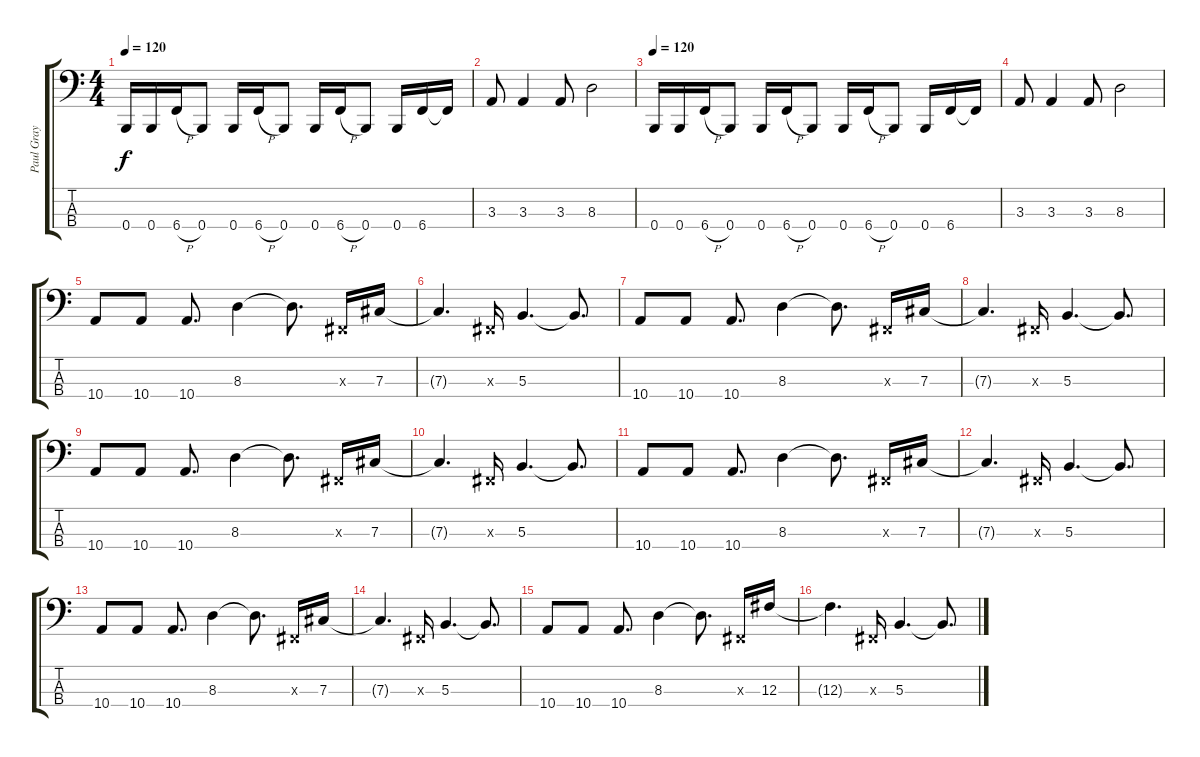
\track ("Paul Gray        #2" "Paul Gray ") {instrument electricbassfinger}
\staff {score tabs}
\tuning (E2 B1 Gb1 B0) {hide}
\ts (4 4)
\tempo 120
\clef f4
\ks c
0.4.16{dy f} 0.4.16 6.4{h}.16 0.4.8 0.4.16 6.4{h}.16 0.4.8 0.4.16 6.4{h}.16 0.4.8 0.4.16 6.4.16 6.4{t}.16 |
3.3.8 3.3.4 3.3.8 8.3.2 |
\tempo 120
0.4.16 0.4.16 6.4{h}.16 0.4.8 0.4.16 6.4{h}.16 0.4.8 0.4.16 6.4{h}.16 0.4.8 0.4.16 6.4.16 6.4{t}.16 |
3.3.8 3.3.4 3.3.8 8.3.2 |
10.4.8 10.4.8 10.4.8{d} 8.3.4 8.3{t}.8{d} 0.3{x}.16 7.3.16 |
7.3{t}.4{d} 0.3{x}.16 5.3.4{d} 5.3{t}.8{d} |
10.4.8 10.4.8 10.4.8{d} 8.3.4 8.3{t}.8{d} 0.3{x}.16 7.3.16 |
7.3{t}.4{d} 0.3{x}.16 5.3.4{d} 5.3{t}.8{d} |
10.4.8 10.4.8 10.4.8{d} 8.3.4 8.3{t}.8{d} 0.3{x}.16 7.3.16 |
7.3{t}.4{d} 0.3{x}.16 5.3.4{d} 5.3{t}.8{d} |
10.4.8 10.4.8 10.4.8{d} 8.3.4 8.3{t}.8{d} 0.3{x}.16 7.3.16 |
7.3{t}.4{d} 0.3{x}.16 5.3.4{d} 5.3{t}.8{d} |
10.4.8 10.4.8 10.4.8{d} 8.3.4 8.3{t}.8{d} 0.3{x}.16 7.3.16 |
7.3{t}.4{d} 0.3{x}.16 5.3.4{d} 5.3{t}.8{d} |
10.4.8 10.4.8 10.4.8{d} 8.3.4 8.3{t}.8{d} 0.3{x}.16 12.3.16 |
12.3{t}.4{d} 0.3{x}.16 5.3.4{d} 5.3{t}.8{d}
